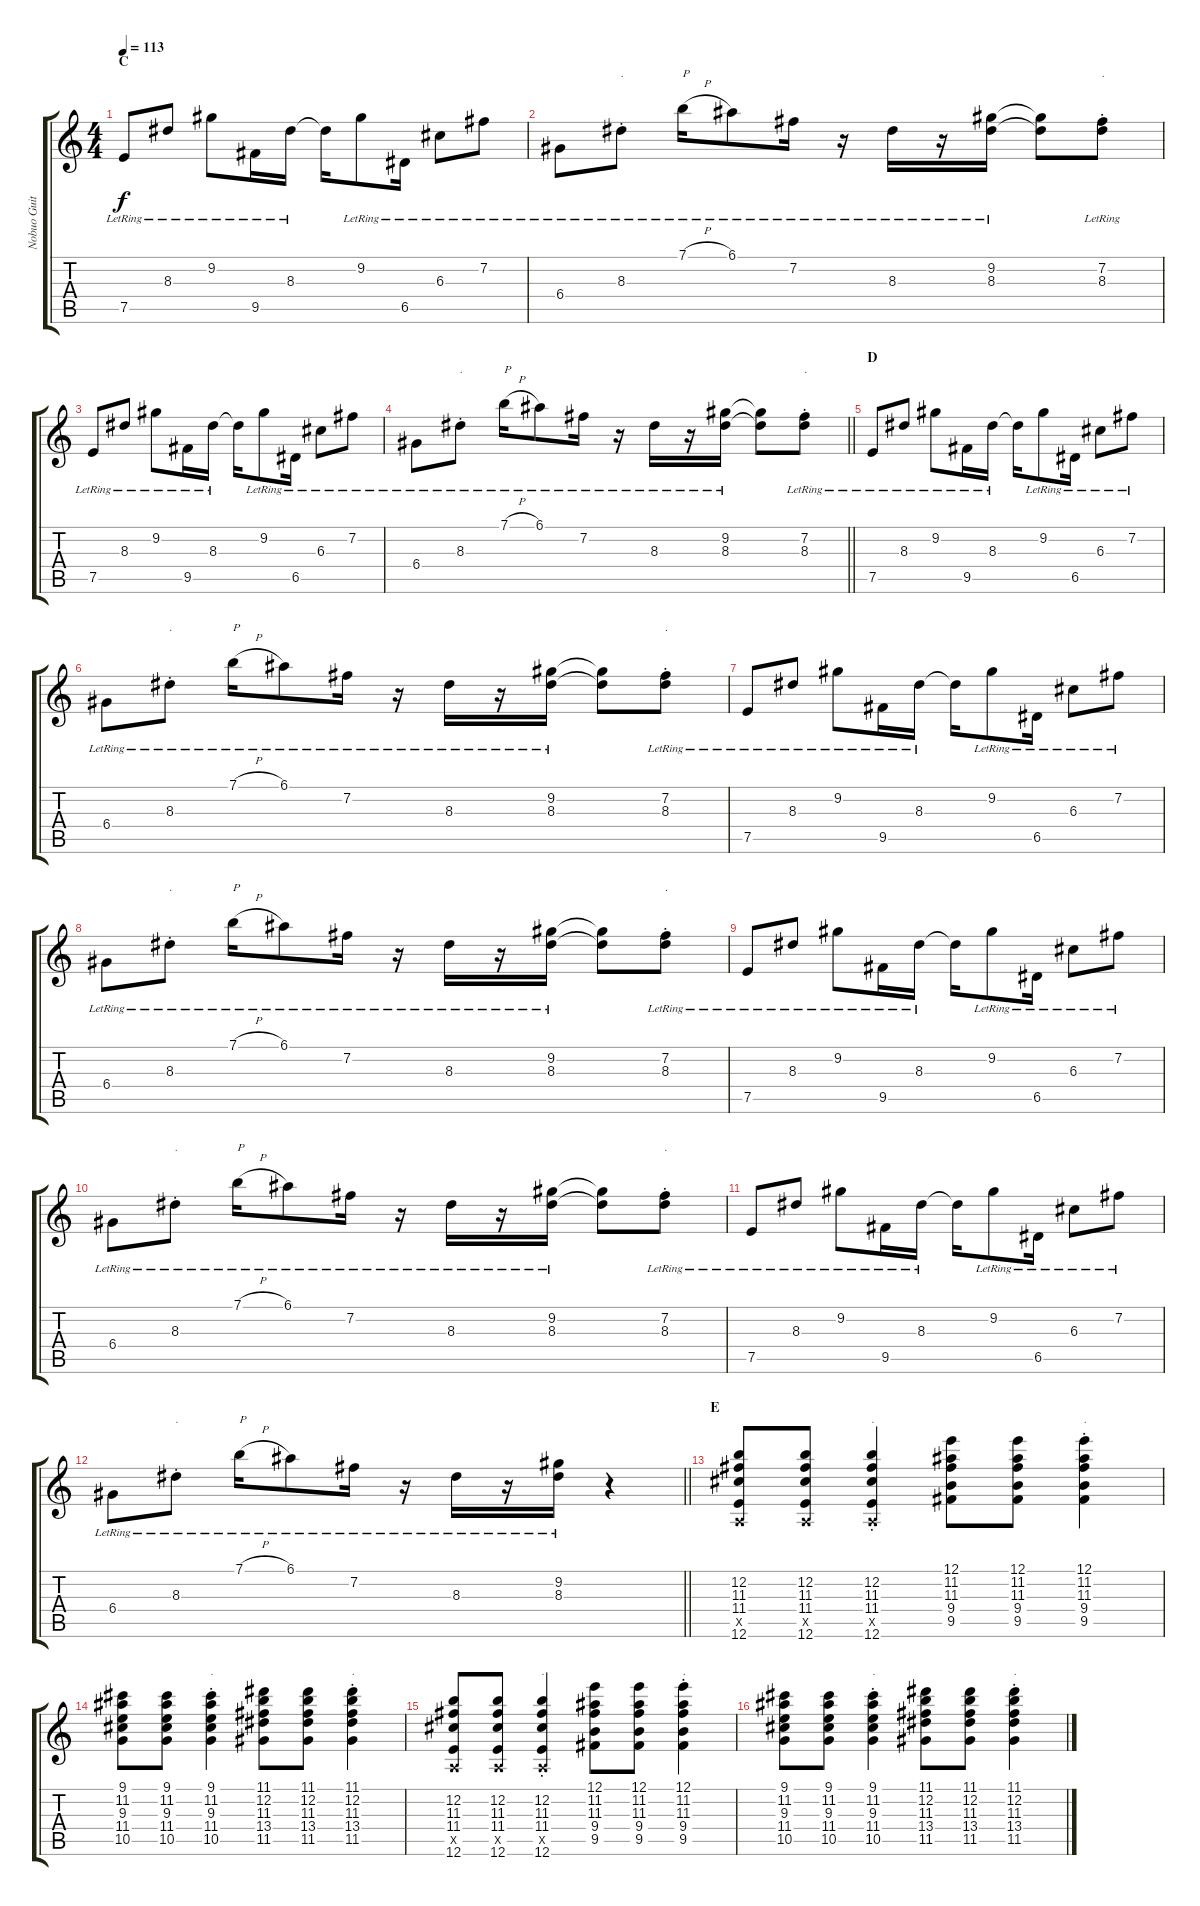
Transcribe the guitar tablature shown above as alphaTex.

\track ("Nobuo Guitar" "Nobuo Guit") {instrument electricguitarjazz}
\staff {score tabs}
\tuning (E4 B3 G3 D3 A2 E2) {hide}
\ts (4 4)
\section ("" "C")
\tempo 113
\clef g2
\ks c
7.5{lr}.8{dy f} 8.3{lr}.8 9.2{lr}.8 9.5{lr}.16 8.3{lr}.16 8.3{t}.16 9.2{lr}.8 6.5{lr}.16 6.3{lr}.8 7.2{lr}.8 |
6.4{lr}.8 8.3{st lr}.8{txt "."} 7.1{h lr}.16{txt "P"} 6.1{lr}.8 7.2{lr}.16 r.16 8.3{lr}.16 r.16 (9.2{lr} 8.3{lr}).16 (9.2{t} 8.3{t}).8 (7.2{st lr} 8.3{st lr}).8{txt "."} |
7.5{lr}.8 8.3{lr}.8 9.2{lr}.8 9.5{lr}.16 8.3{lr}.16 8.3{t}.16 9.2{lr}.8 6.5{lr}.16 6.3{lr}.8 7.2{lr}.8 |
\barLineRight lightlight
6.4{lr}.8 8.3{st lr}.8{txt "."} 7.1{h lr}.16{txt "P"} 6.1{lr}.8 7.2{lr}.16 r.16 8.3{lr}.16 r.16 (9.2{lr} 8.3{lr}).16 (9.2{t} 8.3{t}).8 (7.2{st lr} 8.3{st lr}).8{txt "."} |
\section ("" "D")
7.5{lr}.8 8.3{lr}.8 9.2{lr}.8 9.5{lr}.16 8.3{lr}.16 8.3{t}.16 9.2{lr}.8 6.5{lr}.16 6.3{lr}.8 7.2{lr}.8 |
6.4{lr}.8 8.3{st lr}.8{txt "."} 7.1{h lr}.16{txt "P"} 6.1{lr}.8 7.2{lr}.16 r.16 8.3{lr}.16 r.16 (9.2{lr} 8.3{lr}).16 (9.2{t} 8.3{t}).8 (7.2{st lr} 8.3{st lr}).8{txt "."} |
7.5{lr}.8 8.3{lr}.8 9.2{lr}.8 9.5{lr}.16 8.3{lr}.16 8.3{t}.16 9.2{lr}.8 6.5{lr}.16 6.3{lr}.8 7.2{lr}.8 |
6.4{lr}.8 8.3{st lr}.8{txt "."} 7.1{h lr}.16{txt "P"} 6.1{lr}.8 7.2{lr}.16 r.16 8.3{lr}.16 r.16 (9.2{lr} 8.3{lr}).16 (9.2{t} 8.3{t}).8 (7.2{st lr} 8.3{st lr}).8{txt "."} |
7.5{lr}.8 8.3{lr}.8 9.2{lr}.8 9.5{lr}.16 8.3{lr}.16 8.3{t}.16 9.2{lr}.8 6.5{lr}.16 6.3{lr}.8 7.2{lr}.8 |
6.4{lr}.8 8.3{st lr}.8{txt "."} 7.1{h lr}.16{txt "P"} 6.1{lr}.8 7.2{lr}.16 r.16 8.3{lr}.16 r.16 (9.2{lr} 8.3{lr}).16 (9.2{t} 8.3{t}).8 (7.2{st lr} 8.3{st lr}).8{txt "."} |
7.5{lr}.8 8.3{lr}.8 9.2{lr}.8 9.5{lr}.16 8.3{lr}.16 8.3{t}.16 9.2{lr}.8 6.5{lr}.16 6.3{lr}.8 7.2{lr}.8 |
\barLineRight lightlight
6.4{lr}.8 8.3{st lr}.8{txt "."} 7.1{h lr}.16{txt "P"} 6.1{lr}.8 7.2{lr}.16 r.16 8.3{lr}.16 r.16 (9.2{lr} 8.3{lr}).16 r.4 |
\section ("" "E")
(12.2 11.3 11.4 0.5{x} 12.6).8{instrument electricguitarclean} (12.2 11.3 11.4 0.5{x} 12.6).8 (12.2{st} 11.3{st} 11.4{st} 0.5{x} 12.6{st}).4{txt "."} (12.1 11.2 11.3 9.4 9.5).8 (12.1 11.2 11.3 9.4 9.5).8 (12.1{st} 11.2{st} 11.3{st} 9.4{st} 9.5{st}).4{txt "."} |
(9.1 11.2 9.3 11.4 10.5).8 (9.1 11.2 9.3 11.4 10.5).8 (9.1{st} 11.2{st} 9.3{st} 11.4{st} 10.5{st}).4{txt "."} (11.1 12.2 11.3 13.4 11.5).8 (11.1 12.2 11.3 13.4 11.5).8 (11.1{st} 12.2{st} 11.3{st} 13.4{st} 11.5{st}).4{txt "."} |
(12.2 11.3 11.4 0.5{x} 12.6).8 (12.2 11.3 11.4 0.5{x} 12.6).8 (12.2{st} 11.3{st} 11.4{st} 0.5{x} 12.6{st}).4{txt "."} (12.1 11.2 11.3 9.4 9.5).8 (12.1 11.2 11.3 9.4 9.5).8 (12.1{st} 11.2{st} 11.3{st} 9.4{st} 9.5{st}).4{txt "."} |
(9.1 11.2 9.3 11.4 10.5).8 (9.1 11.2 9.3 11.4 10.5).8 (9.1{st} 11.2{st} 9.3{st} 11.4{st} 10.5{st}).4{txt "."} (11.1 12.2 11.3 13.4 11.5).8 (11.1 12.2 11.3 13.4 11.5).8 (11.1{st} 12.2{st} 11.3{st} 13.4{st} 11.5{st}).4{txt "."}
